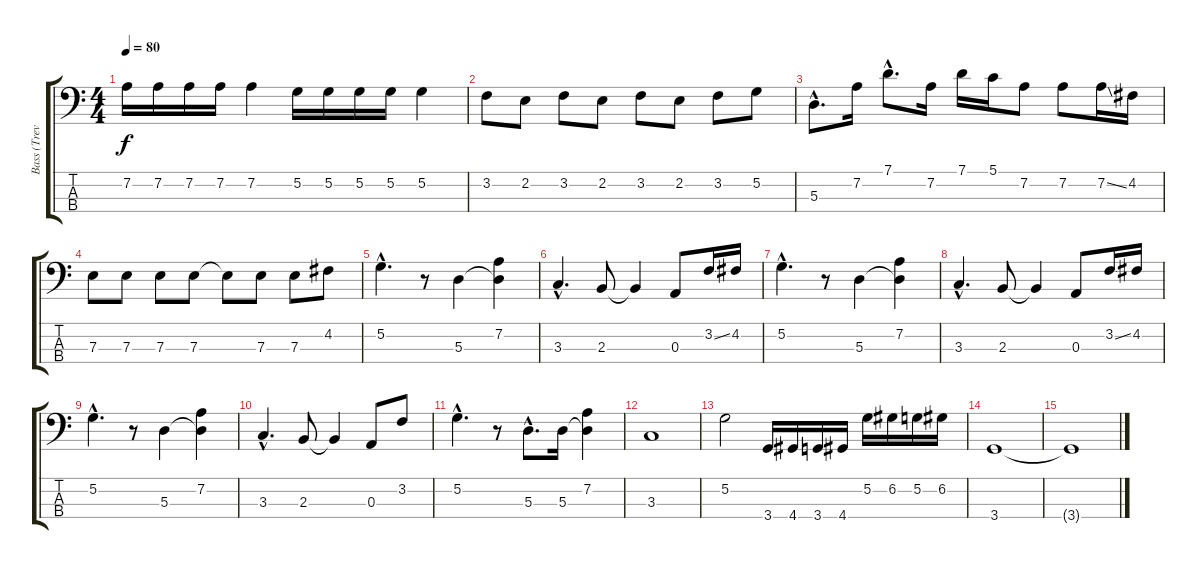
\track ("Bass (Trevor Bolder)" "Bass (Trev") {instrument electricbassfinger}
\staff {score tabs}
\tuning (G2 D2 A1 E1) {hide}
\ts (4 4)
\tempo 80
\clef f4
\ks c
7.2.16{dy f} 7.2.16 7.2.16 7.2.16 7.2.4 5.2.16 5.2.16 5.2.16 5.2.16 5.2.4 |
3.2.8 2.2.8 3.2.8 2.2.8 3.2.8 2.2.8 3.2.8 5.2.8 |
5.3{hac}.8{d} 7.2.16 7.1{hac}.8{d} 7.2.16 7.1.16 5.1.16 7.2.8 7.2.8 7.2{ss}.16 4.2.16 |
7.3.8 7.3.8 7.3.8 7.3.8 7.3{t}.8 7.3.8 7.3.8 4.2.8 |
5.2{hac}.4{d} r.8 5.3.4 (7.2 5.3{t}).4 |
3.3{hac}.4{d} 2.3.8 2.3{t}.4 0.3.8 3.2{ss}.16 4.2.16 |
5.2{hac}.4{d} r.8 5.3.4 (7.2 5.3{t}).4 |
3.3{hac}.4{d} 2.3.8 2.3{t}.4 0.3.8 3.2{ss}.16 4.2.16 |
5.2{hac}.4{d} r.8 5.3.4 (7.2 5.3{t}).4 |
3.3{hac}.4{d} 2.3.8 2.3{t}.4 0.3.8 3.2.8 |
5.2{hac}.4{d} r.8 5.3{hac}.8{d} 5.3.16 (7.2 5.3{t}).4 |
3.3.1 |
5.2.2 3.4.16 4.4.16 3.4.16 4.4.16 5.2.16 6.2.16 5.2.16 6.2.16 |
3.4.1 |
3.4{t}.1
